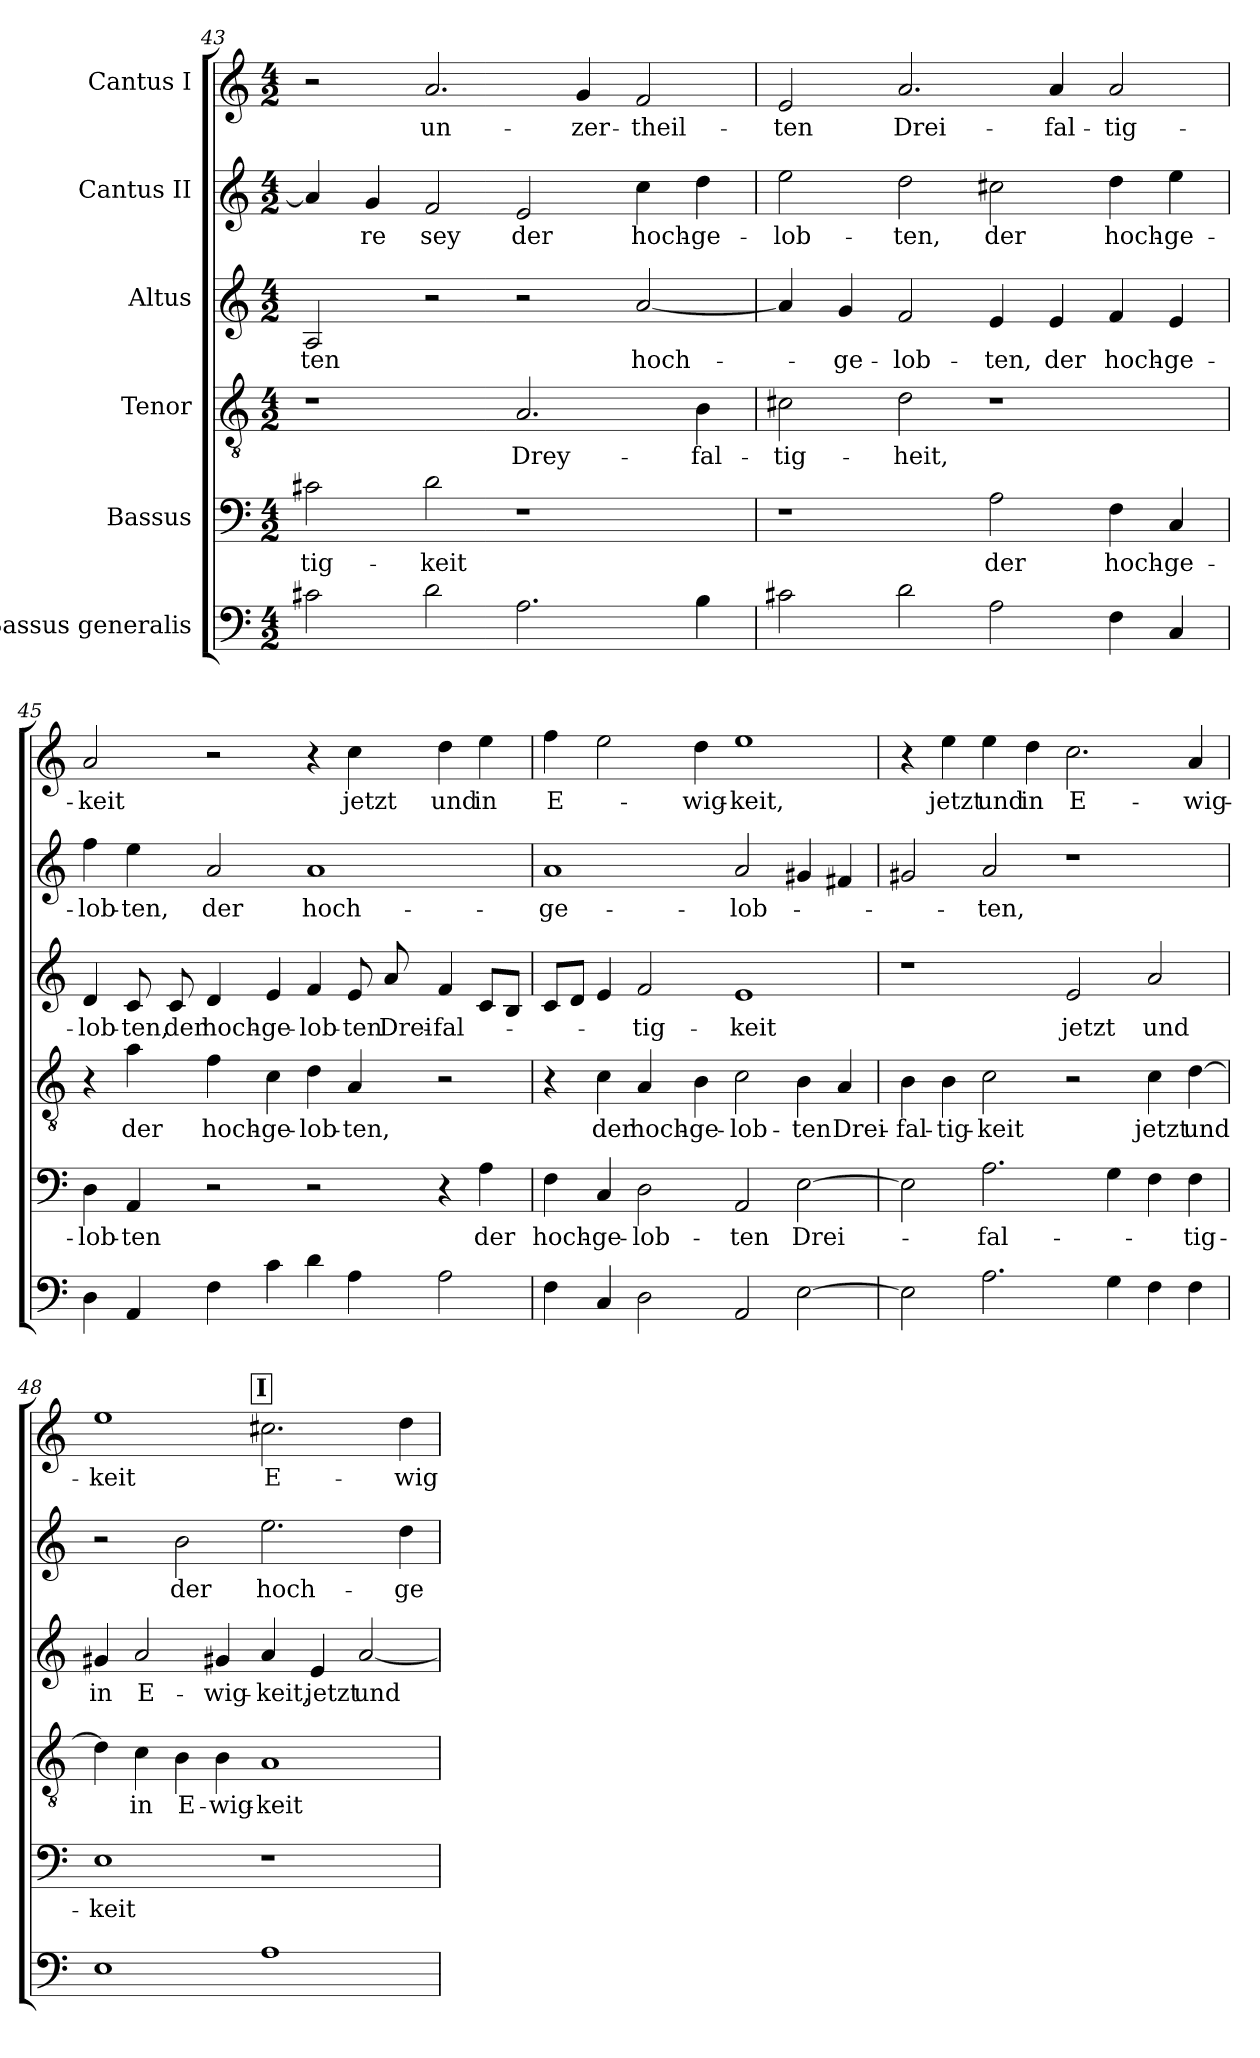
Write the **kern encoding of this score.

**kern	**kern	**text	**kern	**text	**kern	**text	**kern	**text	**kern	**text
*part6	*part5	*part5	*part4	*part4	*part3	*part3	*part2	*part2	*part1	*part1
*staff6	*staff5	*staff5	*staff4	*staff4	*staff3	*staff3	*staff2	*staff2	*staff1	*staff1
*I"Bassus generalis	*I"Bassus	*	*I"Tenor	*	*I"Altus	*	*I"Cantus II	*	*I"Cantus I	*
*clefF4	*clefF4	*	*clefGv2	*	*clefG2	*	*clefG2	*	*clefG2	*
*k[]	*k[]	*	*k[]	*	*k[]	*	*k[]	*	*k[]	*
*M4/2	*M4/2	*	*M4/2	*	*M4/2	*	*M4/2	*	*M4/2	*
=43	=43	=43	=43	=43	=43	=43	=43	=43	=43	=43
2c#X\	2c#X\	-tig-	1r	.	2A/	-ten	4a/]	.	2r	.
.	.	.	.	.	.	.	4g/	-re	.	.
2d\	2d\	-keit	.	.	2r	.	2f/	sey	2.a/	un-
2.A\	1r	.	2.A/	Drey-	2r	.	2e/	der	.	.
.	.	.	.	.	.	.	.	.	4g/	-zer-
.	.	.	.	.	[2a/	hoch-	4cc\	hoch-	2f/	-theil-
4B\	.	.	4B\	-fal-	.	.	4dd\	-ge-	.	.
=44	=44	=44	=44	=44	=44	=44	=44	=44	=44	=44
2c#X\	1r	.	2c#X\	-tig-	4a/]	.	2ee\	-lob-	2e/	-ten
.	.	.	.	.	4g/	-ge-	.	.	.	.
2d\	.	.	2d\	-heit,	2f/	-lob-	2dd\	-ten,	2.a/	Drei-
2A\	2A\	der	1r	.	4e/	-ten,	2cc#X\	der	.	.
.	.	.	.	.	4e/	der	.	.	4a/	-fal-
4F\	4F\	hoch-	.	.	4f/	hoch-	4dd\	hoch-	2a/	-tig-
4C/	4C/	-ge-	.	.	4e/	-ge-	4ee\	-ge-	.	.
=45	=45	=45	=45	=45	=45	=45	=45	=45	=45	=45
4D\	4D\	-lob-	4r	.	4d/	-lob-	4ff\	-lob-	2a/	-keit
4AA/	4AA/	-ten	4a\	der	8c/	-ten,	4ee\	-ten,	.	.
.	.	.	.	.	8c/	der	.	.	.	.
4F\	2r	.	4f\	hoch-	4d/	hoch-	2a/	der	2r	.
4c\	.	.	4c\	-ge-	4e/	-ge-	.	.	.	.
4d\	2r	.	4d\	-lob-	4f/	-lob-	1a	hoch-	4r	.
4A\	.	.	4A/	-ten,	8e/	-ten	.	.	4cc\	jetzt
.	.	.	.	.	8a/	Drei-	.	.	.	.
2A\	4r	.	2r	.	4f/	-fal-	.	.	4dd\	und
.	4A\	der	.	.	8c/L	.	.	.	4ee\	in
.	.	.	.	.	8B/J	.	.	.	.	.
=46	=46	=46	=46	=46	=46	=46	=46	=46	=46	=46
4F\	4F\	hoch-	4r	.	8c/L	.	1a	-ge-	4ff\	E-
.	.	.	.	.	8d/J	.	.	.	.	.
4C/	4C/	-ge-	4c\	der	4e/	.	.	.	2ee\	.
2D\	2D\	-lob-	4A/	hoch-	2f/	-tig-	.	.	.	.
.	.	.	4B\	-ge-	.	.	.	.	4dd\	-wig-
2AA/	2AA/	-ten	2c\	-lob-	1e	-keit	2a/	-lob-	1ee	-keit,
[2E\	[2E\	Drei-	4B\	-ten	.	.	4g#X/	.	.	.
.	.	.	4A/	Drei-	.	.	4f#X/	.	.	.
=47	=47	=47	=47	=47	=47	=47	=47	=47	=47	=47
2E\]	2E\]	.	4B\	-fal-	1r	.	2g#X/	.	4r	.
.	.	.	4B\	-tig-	.	.	.	.	4ee\	jetzt
2.A\	2.A\	-fal-	2c\	-keit	.	.	2a/	-ten,	4ee\	und
.	.	.	.	.	.	.	.	.	4dd\	in
.	.	.	2r	.	2e/	jetzt	1r	.	2.cc\	E-
4G\	4G\	.	.	.	.	.	.	.	.	.
4F\	4F\	.	4c\	jetzt	2a/	und	.	.	.	.
4F\	4F\	-tig-	[4d\	und	.	.	.	.	4a/	-wig-
!!LO:REH:place=s1:a:B:fs=14:t=I:qo=4
=48	=48	=48	=48	=48	=48	=48	=48	=48	=48	=48
1E	1E	-keit	4d\]	.	4g#X/	in	2r	.	1ee	-keit
.	.	.	4c\	in	2a/	E-	.	.	.	.
.	.	.	4B\	E-	.	.	2b\	der	.	.
.	.	.	4B\	-wig-	4g#X/	-wig-	.	.	.	.
1A	1r	.	1A	-keit	4a/	-keit,	2.ee\	hoch-	2.cc#X\	E-
.	.	.	.	.	4e/	jetzt	.	.	.	.
.	.	.	.	.	[2a/	und	.	.	.	.
.	.	.	.	.	.	.	4dd\	-ge-	4dd\	-wig-
=	=	=	=	=	=	=	=	=	=	=
*-	*-	*-	*-	*-	*-	*-	*-	*-	*-	*-
